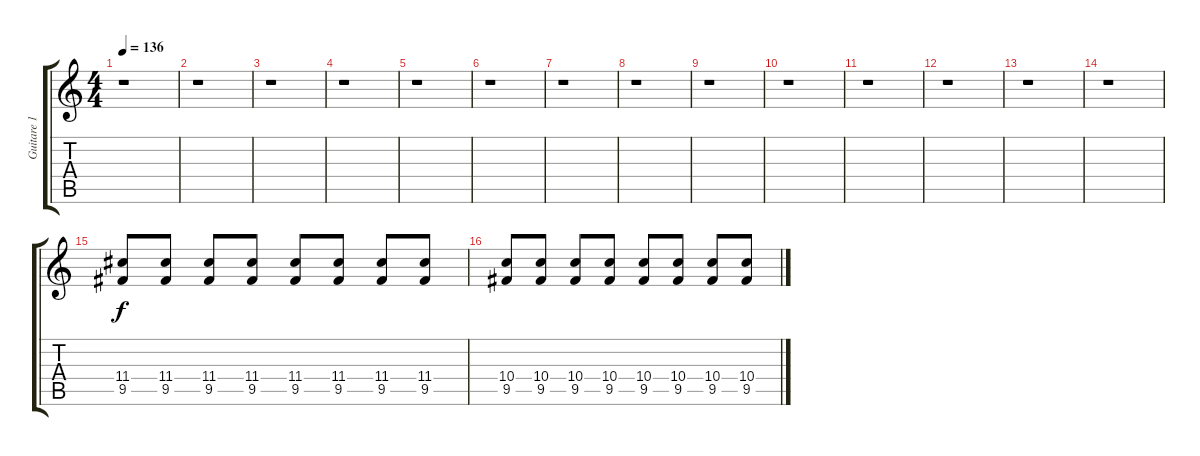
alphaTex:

\track ("Guitare 1" "Guitare 1") {instrument overdrivenguitar}
\staff {score tabs}
\tuning (E4 B3 G3 D3 A2 E2) {hide}
\ts (4 4)
\tempo 136
\clef g2
\ks c
r.1{dy f} |
r.1 |
r.1 |
r.1 |
r.1 |
r.1 |
r.1 |
r.1 |
r.1 |
r.1 |
r.1 |
r.1 |
r.1 |
r.1 |
(11.4 9.5).8 (11.4 9.5).8 (11.4 9.5).8 (11.4 9.5).8 (11.4 9.5).8 (11.4 9.5).8 (11.4 9.5).8 (11.4 9.5).8 |
(10.4 9.5).8 (10.4 9.5).8 (10.4 9.5).8 (10.4 9.5).8 (10.4 9.5).8 (10.4 9.5).8 (10.4 9.5).8 (10.4 9.5).8
